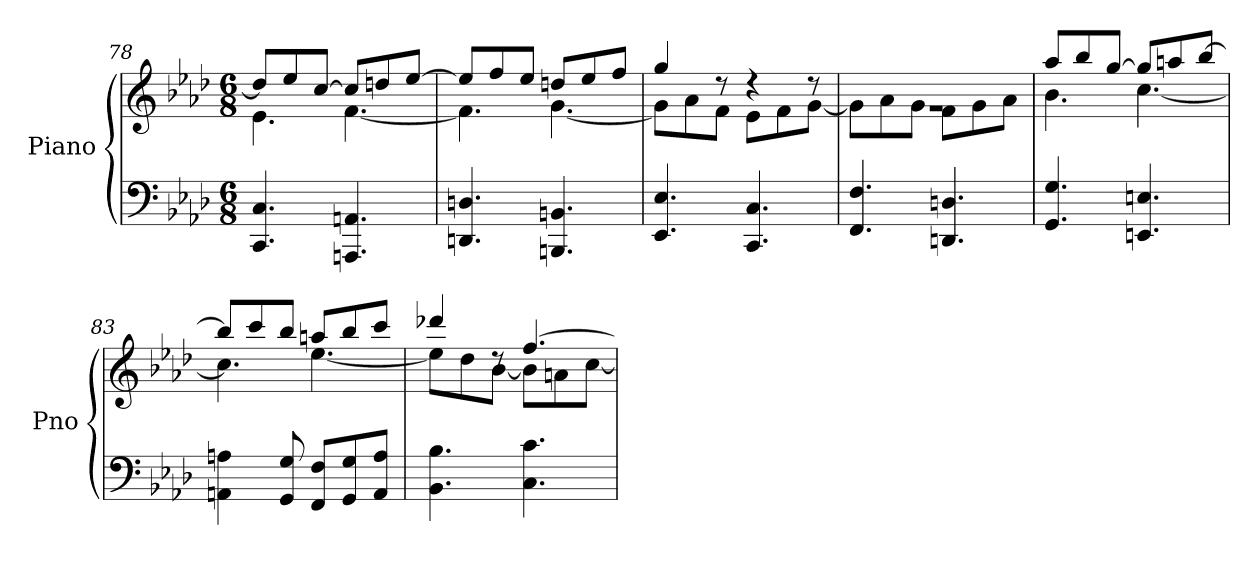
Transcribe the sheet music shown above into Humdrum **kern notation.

**kern	**kern
*part1	*part1
*staff2	*staff1
*I"Piano	*
*I'Pno	*
*clefF4	*clefG2
*k[b-e-a-d-]	*k[b-e-a-d-]
*M6/8	*M6/8
=78	=78
*	*^
4.CC/ 4.C/	8dd/L]	4.e-\
.	8ee-/	.
.	[8cc/J	.
4.AAAn/ 4.AAn/	8cc/L]	[4.f\
.	8ddn/	.
.	[8ee-/J	.
=79	=79	=79
4.DDn/ 4.Dn/	8ee-/L]	4.f\]
.	8ff/	.
.	8ee-/J	.
4.BBBn/ 4.BBn/	8ddn/L	[4.g\
.	8ee-/	.
.	8ff/J	.
=80	=80	=80
4.EE-/ 4.E-/	4gg/	8g\L]
.	.	8a-\
.	8rdd	8f\J
4.CC/ 4.C/	4rdd	8e-\L
.	.	8f\
.	8rdd	[8g\J
=81	=81	=81
4.FF/ 4.F/	2.rg	8g\L]
.	.	8a-\
.	.	8g\J
4.DDn/ 4.Dn/	.	8f\L
.	.	8g\
.	.	8a-\J
!!LO:LB:g=z	!!
=82	=82	=82
4.GG/ 4.G/	8aa-/L	4.b-\
.	8bb-/	.
.	[8gg/J	.
4.EEn/ 4.En/	8gg/L]	[4.cc\
.	8aan/	.
.	[8bb-/J	.
=83	=83	=83
4AAn\ 4An\	8bb-/L]	4.cc\]
.	8ccc/	.
8GG/ 8G/	8bb-/J	.
8FF/ 8F/L	8aan/L	[4.ee-\
8GG/ 8G/	8bb-/	.
8AA/ 8A/J	8ccc/J	.
=84	=84	=84
4.BB-\ 4.B-\	4ddd-X/	8ee-\L]
.	.	8dd-\
.	8rdd	[8b-\J
4.C\ 4.c\	[4.ff/	8b-\L]
.	.	8an\
.	.	[8cc\J
*	*v	*v
=	=
*-	*-
